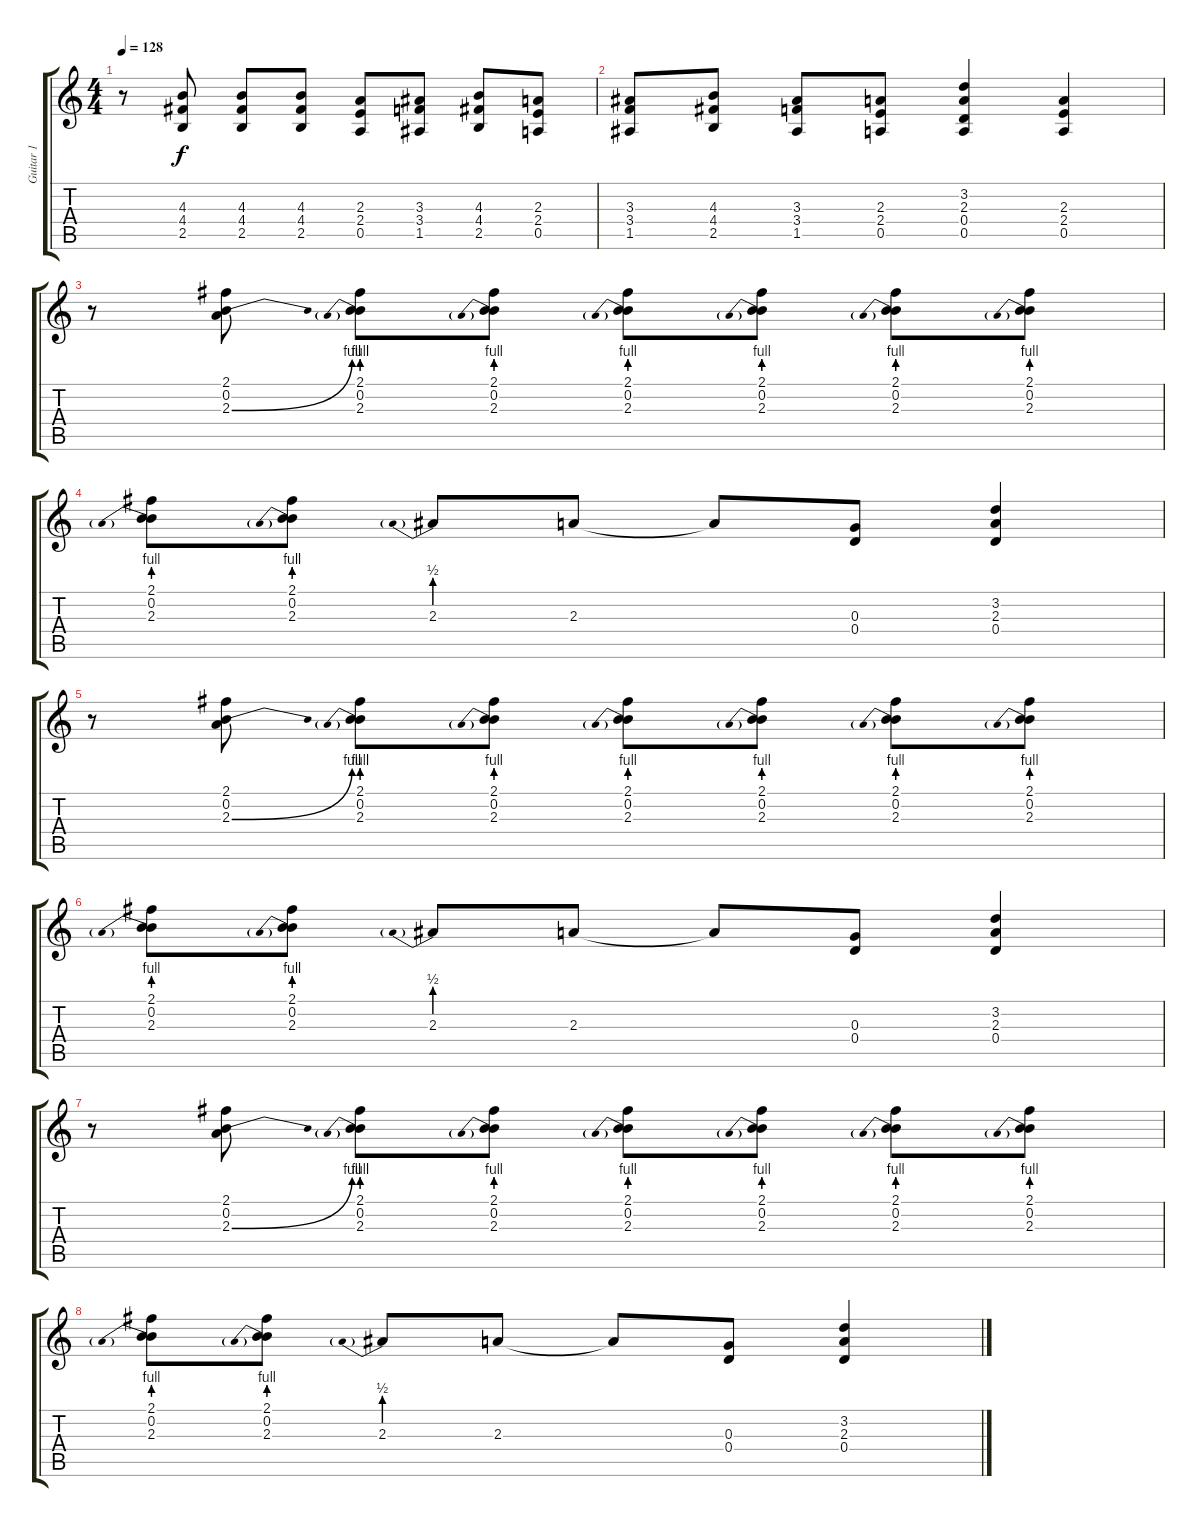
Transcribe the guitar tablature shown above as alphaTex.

\track ("Guitar 1" "Guitar 1") {instrument distortionguitar}
\staff {score tabs}
\tuning (E4 B3 G3 D3 A2 E2) {hide}
\ts (4 4)
\tempo 128
\clef g2
\ks c
r.8{dy f} (4.3 4.4 2.5).8 (4.3 4.4 2.5).8 (4.3 4.4 2.5).8 (2.3 2.4 0.5).8 (3.3 3.4 1.5).8 (4.3 4.4 2.5).8 (2.3 2.4 0.5).8 |
(3.3 3.4 1.5).8 (4.3 4.4 2.5).8 (3.3 3.4 1.5).8 (2.3 2.4 0.5).8 (3.2 2.3 0.4 0.5).4 (2.3 2.4 0.5).4 |
r.8 (2.1 0.2 2.3{be (bend 0 0 60 4)}).8 (2.1 0.2 2.3{be (prebend 0 4 60 4)}).8 (2.1 0.2 2.3{be (prebend 0 4 60 4)}).8 (2.1 0.2 2.3{be (prebend 0 4 60 4)}).8 (2.1 0.2 2.3{be (prebend 0 4 60 4)}).8 (2.1 0.2 2.3{be (prebend 0 4 60 4)}).8 (2.1 0.2 2.3{be (prebend 0 4 60 4)}).8 |
(2.1 0.2 2.3{be (prebend 0 4 60 4)}).8 (2.1 0.2 2.3{be (prebend 0 4 60 4)}).8 2.3{be (prebend 0 2 60 2)}.8 2.3.8 2.3{t}.8 (0.3 0.4).8 (3.2 2.3 0.4).4 |
r.8 (2.1 0.2 2.3{be (bend 0 0 60 4)}).8 (2.1 0.2 2.3{be (prebend 0 4 60 4)}).8 (2.1 0.2 2.3{be (prebend 0 4 60 4)}).8 (2.1 0.2 2.3{be (prebend 0 4 60 4)}).8 (2.1 0.2 2.3{be (prebend 0 4 60 4)}).8 (2.1 0.2 2.3{be (prebend 0 4 60 4)}).8 (2.1 0.2 2.3{be (prebend 0 4 60 4)}).8 |
(2.1 0.2 2.3{be (prebend 0 4 60 4)}).8 (2.1 0.2 2.3{be (prebend 0 4 60 4)}).8 2.3{be (prebend 0 2 60 2)}.8 2.3.8 2.3{t}.8 (0.3 0.4).8 (3.2 2.3 0.4).4 |
r.8 (2.1 0.2 2.3{be (bend 0 0 60 4)}).8 (2.1 0.2 2.3{be (prebend 0 4 60 4)}).8 (2.1 0.2 2.3{be (prebend 0 4 60 4)}).8 (2.1 0.2 2.3{be (prebend 0 4 60 4)}).8 (2.1 0.2 2.3{be (prebend 0 4 60 4)}).8 (2.1 0.2 2.3{be (prebend 0 4 60 4)}).8 (2.1 0.2 2.3{be (prebend 0 4 60 4)}).8 |
(2.1 0.2 2.3{be (prebend 0 4 60 4)}).8 (2.1 0.2 2.3{be (prebend 0 4 60 4)}).8 2.3{be (prebend 0 2 60 2)}.8 2.3.8 2.3{t}.8 (0.3 0.4).8 (3.2 2.3 0.4).4
